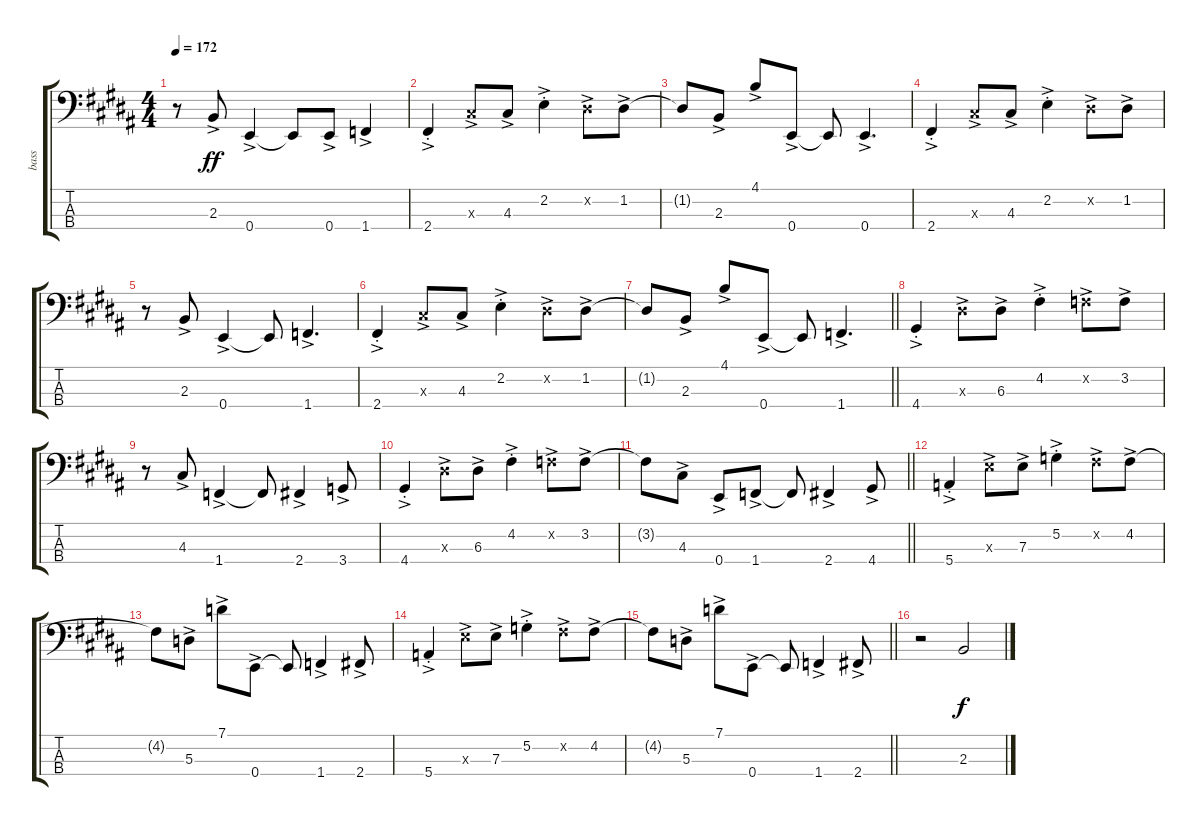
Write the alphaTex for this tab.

\track ("bass" "bass") {instrument electricbassfinger}
\staff {score tabs}
\tuning (G2 D2 A1 E1) {hide}
\ts (4 4)
\tempo 172
\clef f4
\ks g#minor
r.8{dy ff} 2.3{ac}.8 0.4{ac}.4 0.4{t}.8 0.4{ac}.8 1.4{ac}.4 |
\ks b
2.4{ac st}.4 4.3{ac x}.8 4.3{ac}.8 2.2{ac st}.4 1.2{ac x}.8 1.2{ac}.8 |
\ks g#minor
1.2{t}.8 2.3{ac}.8 4.1{ac}.8 0.4{ac}.8 0.4{t}.8 0.4{ac}.4{d} |
\ks b
2.4{ac st}.4 4.3{ac x}.8 4.3{ac}.8 2.2{ac st}.4 1.2{ac x}.8 1.2{ac}.8 |
\ks g#minor
r.8 2.3{ac}.8 0.4{ac}.4 0.4{t}.8 1.4{ac}.4{d} |
\ks b
2.4{ac st}.4 4.3{ac x}.8 4.3{ac}.8 2.2{ac st}.4 1.2{ac x}.8 1.2{ac}.8 |
\barLineRight lightlight
\ks g#minor
1.2{t}.8 2.3{ac}.8 4.1{ac}.8 0.4{ac}.8 0.4{t}.8 1.4{ac}.4{d} |
\ks b
4.4{ac st}.4 6.3{ac x}.8 6.3{ac}.8 4.2{ac st}.4 3.2{ac x}.8 3.2{ac}.8 |
\ks g#minor
r.8 4.3{ac}.8 1.4{ac}.4 1.4{t}.8 2.4{ac}.4 3.4{ac}.8 |
\ks b
4.4{ac st}.4 6.3{ac x}.8 6.3{ac}.8 4.2{ac st}.4 3.2{ac x}.8 3.2{ac}.8 |
\barLineRight lightlight
\ks g#minor
3.2{t}.8 4.3{ac}.8 0.4{ac}.8 1.4{ac}.8 1.4{t}.8 2.4{ac}.4 4.4{ac}.8 |
\ks b
5.4{ac st}.4 7.3{ac x}.8 7.3{ac}.8 5.2{ac st}.4 4.2{ac x}.8 4.2{ac}.8 |
\ks g#minor
4.2{t}.8 5.3{ac}.8 7.1{ac}.8 0.4{ac}.8 0.4{t}.8 1.4{ac}.4 2.4{ac}.8 |
\ks b
5.4{ac st}.4 7.3{ac x}.8 7.3{ac}.8 5.2{ac st}.4 4.2{ac x}.8 4.2{ac}.8 |
\barLineRight lightlight
\ks g#minor
4.2{t}.8 5.3{ac}.8 7.1{ac}.8 0.4{ac}.8 0.4{t}.8 1.4{ac}.4 2.4{ac}.8 |
\ks b
r.2 2.3.2{dy f}
